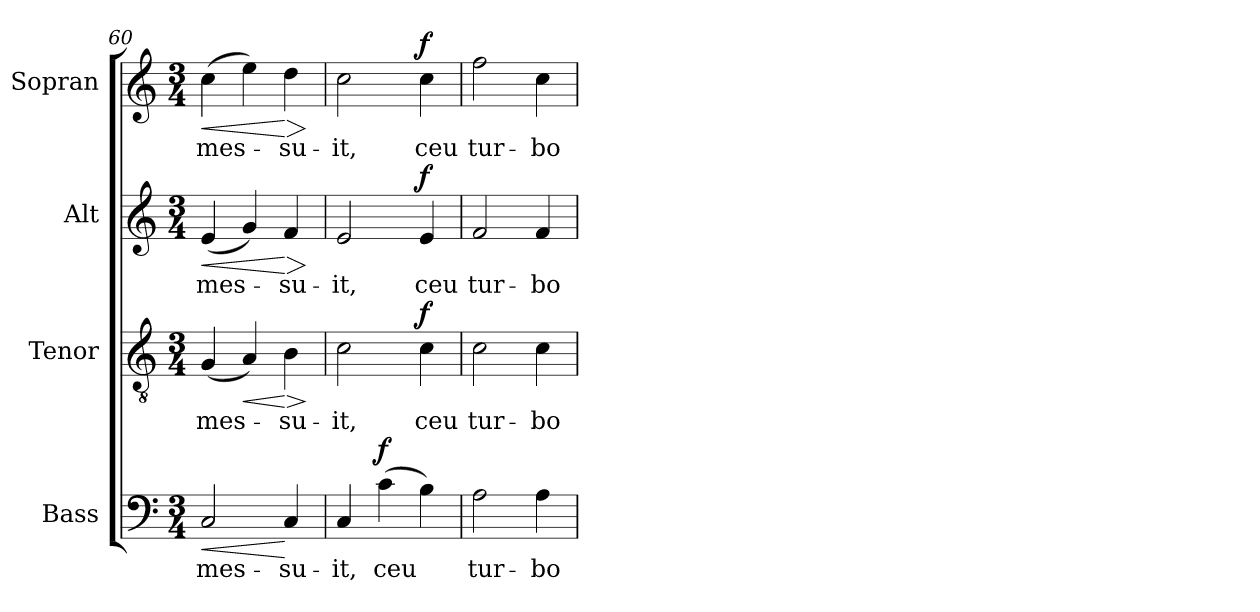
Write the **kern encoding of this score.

**kern	**text	**dynam	**kern	**text	**dynam	**kern	**text	**dynam	**kern	**text	**dynam
*part4	*part4	*part4	*part3	*part3	*part3	*part2	*part2	*part2	*part1	*part1	*part1
*staff4	*staff4	*staff4	*staff3	*staff3	*staff3	*staff2	*staff2	*staff2	*staff1	*staff1	*staff1
*I"Bass	*	*	*I"Tenor	*	*	*I"Alt	*	*	*I"Sopran	*	*
*I'B.	*	*	*I'T.	*	*	*I'A.	*	*	*I'S.	*	*
*clefF4	*	*	*clefGv2	*	*	*clefG2	*	*	*clefG2	*	*
*k[]	*	*	*k[]	*	*	*k[]	*	*	*k[]	*	*
*C:	*	*	*C:	*	*	*C:	*	*	*C:	*	*
*M3/4	*	*	*M3/4	*	*	*M3/4	*	*	*M3/4	*	*
=60	=60	=60	=60	=60	=60	=60	=60	=60	=60	=60	=60
!	!LO:LY:b	!LO:HP:b	!	!LO:LY:b	!	!	!LO:LY:b	!LO:HP:b	!	!LO:LY:b	!LO:HP:b
2C/	mes-	<	(<4G/	mes-	.	(<4e/	mes-	<	(>4cc\	mes-	<
!	!	!	!	!	!LO:HP:b	!	!	!	!	!	!
.	.	.	4A/)	.	<	4g/)	.	.	4ee\)	.	.
!	!LO:LY:b	!	!	!LO:LY:b	!LO:HP:n=1:b	!	!LO:LY:b	!LO:HP:n=1:b	!	!LO:LY:b	!LO:HP:n=1:b
4C/	-su-	[	4B\	-su-	[ >	4f/	-su-	[ >	4dd\	-su-	[ >
.	.	.	.	.	]	.	.	]	.	.	]
=61	=61	=61	=61	=61	=61	=61	=61	=61	=61	=61	=61
!	!LO:LY:b	!	!	!LO:LY:b	!	!	!LO:LY:b	!	!	!LO:LY:b	!
4C/	-it,	.	2c\	-it,	.	2e/	-it,	.	2cc\	-it,	.
!	!LO:LY:b	!LO:DY:a	!	!	!	!	!	!	!	!	!
(>4c\	ceu	f	.	.	.	.	.	.	.	.	.
!	!	!	!	!LO:LY:b	!LO:DY:a	!	!LO:LY:b	!LO:DY:a	!	!LO:LY:b	!LO:DY:a
4B\)	.	.	4c\	ceu	f	4e/	ceu	f	4cc\	ceu	f
=62	=62	=62	=62	=62	=62	=62	=62	=62	=62	=62	=62
!	!LO:LY:b	!	!	!LO:LY:b	!	!	!LO:LY:b	!	!	!LO:LY:b	!
2A\	tur-	.	2c\	tur-	.	2f/	tur-	.	2ff\	tur-	.
!	!LO:LY:b	!	!	!LO:LY:b	!	!	!LO:LY:b	!	!	!LO:LY:b	!
4A\	-bo	.	4c\	-bo	.	4f/	-bo	.	4cc\	-bo	.
=	=	=	=	=	=	=	=	=	=	=	=
*-	*-	*-	*-	*-	*-	*-	*-	*-	*-	*-	*-
